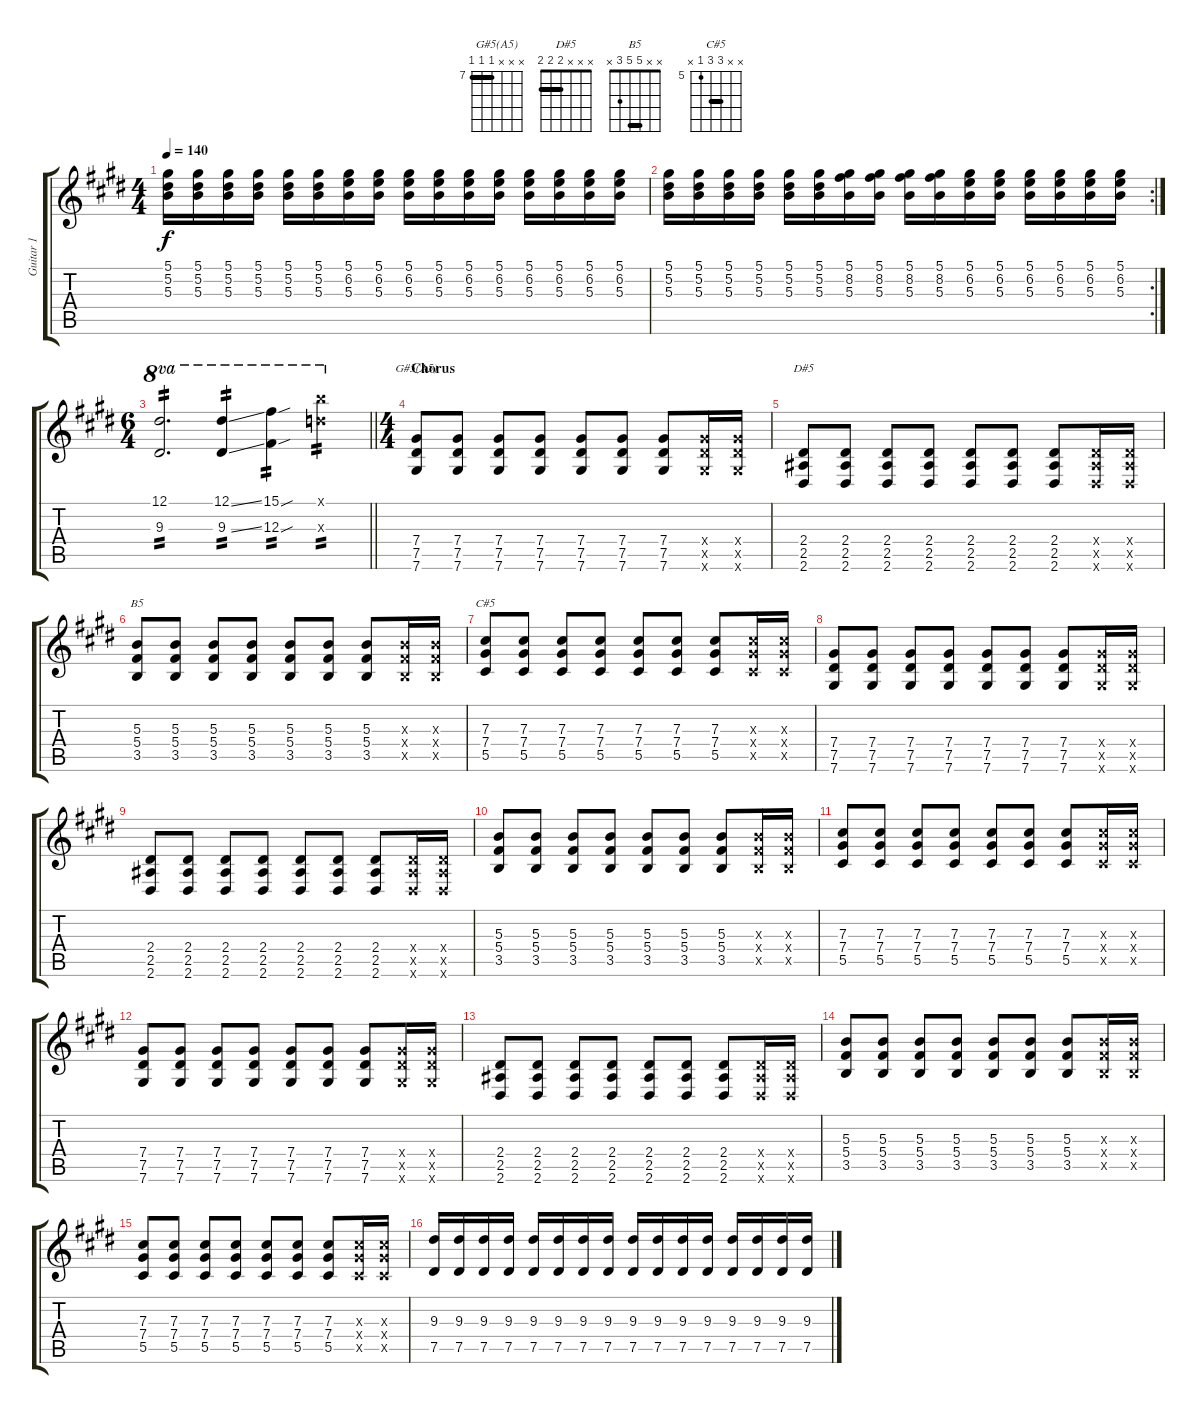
\track ("Guitar 1" "Guitar 1") {instrument overdrivenguitar}
\staff {score tabs}
\tuning (Eb4 Bb3 Gb3 Db3 Ab2 Db2) {hide}
\chord ("G#5(A5)" x x x 7 7 7) {firstfret 7 barre 7}
\chord ("D#5" x x x 2 2 2) {barre 2}
\chord ("B5" x x 5 5 3 x) {barre 5}
\chord ("C#5" x x 7 7 5 x) {firstfret 5 barre 7}
\ts (4 4)
\tempo 140
\clef g2
\ks e
(5.1 5.2 5.3).16{dy f} (5.1 5.2 5.3).16 (5.1 5.2 5.3).16 (5.1 5.2 5.3).16 (5.1 5.2 5.3).16 (5.1 5.2 5.3).16 (5.1 6.2 5.3).16 (5.1 6.2 5.3).16 (5.1 6.2 5.3).16 (5.1 6.2 5.3).16 (5.1 6.2 5.3).16 (5.1 6.2 5.3).16 (5.1 6.2 5.3).16 (5.1 6.2 5.3).16 (5.1 6.2 5.3).16 (5.1 6.2 5.3).16 |
\rc 2
(5.1 5.2 5.3).16 (5.1 5.2 5.3).16 (5.1 5.2 5.3).16 (5.1 5.2 5.3).16 (5.1 5.2 5.3).16 (5.1 5.2 5.3).16 (5.1 8.2 5.3).16 (5.1 8.2 5.3).16 (5.1 8.2 5.3).16 (5.1 8.2 5.3).16 (5.1 6.2 5.3).16 (5.1 6.2 5.3).16 (5.1 6.2 5.3).16 (5.1 6.2 5.3).16 (5.1 6.2 5.3).16 (5.1 6.2 5.3).16 |
\ts (6 4)
\barLineRight lightlight
(12.1 9.3).2{d ot 8va tp 2} (12.1{ss} 9.3{ss}).4{ot 8va tp 2} (15.1{sou} 12.3{sou}).4{ot 8va tp 2} (20.1{x} 20.3{x}).4{ot 8va tp 2} |
\ts (4 4)
\section ("" "Chorus")
(7.4 7.5 7.6).8{ch "G#5(A5)"} (7.4 7.5 7.6).8 (7.4 7.5 7.6).8 (7.4 7.5 7.6).8 (7.4 7.5 7.6).8 (7.4 7.5 7.6).8 (7.4 7.5 7.6).8 (7.4{x} 7.5{x} 7.6{x}).16 (7.4{x} 7.5{x} 7.6{x}).16 |
(2.4 2.5 2.6).8{ch "D#5"} (2.4 2.5 2.6).8 (2.4 2.5 2.6).8 (2.4 2.5 2.6).8 (2.4 2.5 2.6).8 (2.4 2.5 2.6).8 (2.4 2.5 2.6).8 (2.4{x} 2.5{x} 2.6{x}).16 (2.4{x} 2.5{x} 2.6{x}).16 |
(5.3 5.4 3.5).8{ch "B5"} (5.3 5.4 3.5).8 (5.3 5.4 3.5).8 (5.3 5.4 3.5).8 (5.3 5.4 3.5).8 (5.3 5.4 3.5).8 (5.3 5.4 3.5).8 (5.3{x} 5.4{x} 3.5{x}).16 (5.3{x} 5.4{x} 3.5{x}).16 |
(7.3 7.4 5.5).8{ch "C#5"} (7.3 7.4 5.5).8 (7.3 7.4 5.5).8 (7.3 7.4 5.5).8 (7.3 7.4 5.5).8 (7.3 7.4 5.5).8 (7.3 7.4 5.5).8 (7.3{x} 7.4{x} 5.5{x}).16 (7.3{x} 7.4{x} 5.5{x}).16 |
(7.4 7.5 7.6).8 (7.4 7.5 7.6).8 (7.4 7.5 7.6).8 (7.4 7.5 7.6).8 (7.4 7.5 7.6).8 (7.4 7.5 7.6).8 (7.4 7.5 7.6).8 (7.4{x} 7.5{x} 7.6{x}).16 (7.4{x} 7.5{x} 7.6{x}).16 |
(2.4 2.5 2.6).8 (2.4 2.5 2.6).8 (2.4 2.5 2.6).8 (2.4 2.5 2.6).8 (2.4 2.5 2.6).8 (2.4 2.5 2.6).8 (2.4 2.5 2.6).8 (2.4{x} 2.5{x} 2.6{x}).16 (2.4{x} 2.5{x} 2.6{x}).16 |
(5.3 5.4 3.5).8 (5.3 5.4 3.5).8 (5.3 5.4 3.5).8 (5.3 5.4 3.5).8 (5.3 5.4 3.5).8 (5.3 5.4 3.5).8 (5.3 5.4 3.5).8 (5.3{x} 5.4{x} 3.5{x}).16 (5.3{x} 5.4{x} 3.5{x}).16 |
(7.3 7.4 5.5).8 (7.3 7.4 5.5).8 (7.3 7.4 5.5).8 (7.3 7.4 5.5).8 (7.3 7.4 5.5).8 (7.3 7.4 5.5).8 (7.3 7.4 5.5).8 (7.3{x} 7.4{x} 5.5{x}).16 (7.3{x} 7.4{x} 5.5{x}).16 |
(7.4 7.5 7.6).8 (7.4 7.5 7.6).8 (7.4 7.5 7.6).8 (7.4 7.5 7.6).8 (7.4 7.5 7.6).8 (7.4 7.5 7.6).8 (7.4 7.5 7.6).8 (7.4{x} 7.5{x} 7.6{x}).16 (7.4{x} 7.5{x} 7.6{x}).16 |
(2.4 2.5 2.6).8 (2.4 2.5 2.6).8 (2.4 2.5 2.6).8 (2.4 2.5 2.6).8 (2.4 2.5 2.6).8 (2.4 2.5 2.6).8 (2.4 2.5 2.6).8 (2.4{x} 2.5{x} 2.6{x}).16 (2.4{x} 2.5{x} 2.6{x}).16 |
(5.3 5.4 3.5).8 (5.3 5.4 3.5).8 (5.3 5.4 3.5).8 (5.3 5.4 3.5).8 (5.3 5.4 3.5).8 (5.3 5.4 3.5).8 (5.3 5.4 3.5).8 (5.3{x} 5.4{x} 3.5{x}).16 (5.3{x} 5.4{x} 3.5{x}).16 |
(7.3 7.4 5.5).8 (7.3 7.4 5.5).8 (7.3 7.4 5.5).8 (7.3 7.4 5.5).8 (7.3 7.4 5.5).8 (7.3 7.4 5.5).8 (7.3 7.4 5.5).8 (7.3{x} 7.4{x} 5.5{x}).16 (7.3{x} 7.4{x} 5.5{x}).16 |
(9.3 7.5).16 (9.3 7.5).16 (9.3 7.5).16 (9.3 7.5).16 (9.3 7.5).16 (9.3 7.5).16 (9.3 7.5).16 (9.3 7.5).16 (9.3 7.5).16 (9.3 7.5).16 (9.3 7.5).16 (9.3 7.5).16 (9.3 7.5).16 (9.3 7.5).16 (9.3 7.5).16 (9.3 7.5).16
